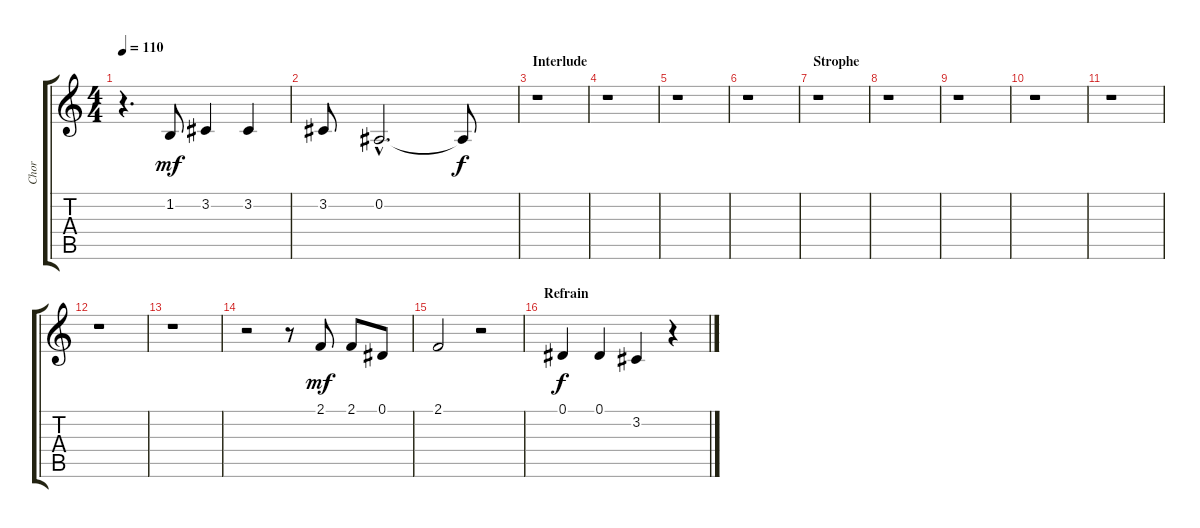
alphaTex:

\track ("Chor" "Chor") {instrument choiraahs}
\staff {score tabs}
\tuning (Eb4 Bb3 Gb3 Db3 Ab2 Eb2) {hide}
\ts (4 4)
\tempo 110
\clef g2
\ks c
r.4{d dy f} 1.2.8{dy mf} 3.2.4 3.2.4 |
3.2.8 0.2{hac}.2{d} 0.2{t}.8{dy f} |
\section ("" "Interlude")
r.1 |
r.1 |
r.1 |
r.1 |
\section ("" "Strophe")
r.1 |
r.1 |
r.1 |
r.1 |
r.1 |
r.1 |
r.1 |
r.2 r.8 2.1.8{dy mf} 2.1.8 0.1.8 |
2.1.2 r.2 |
\section ("" "Refrain")
0.1.4{dy f} 0.1.4 3.2.4 r.4
